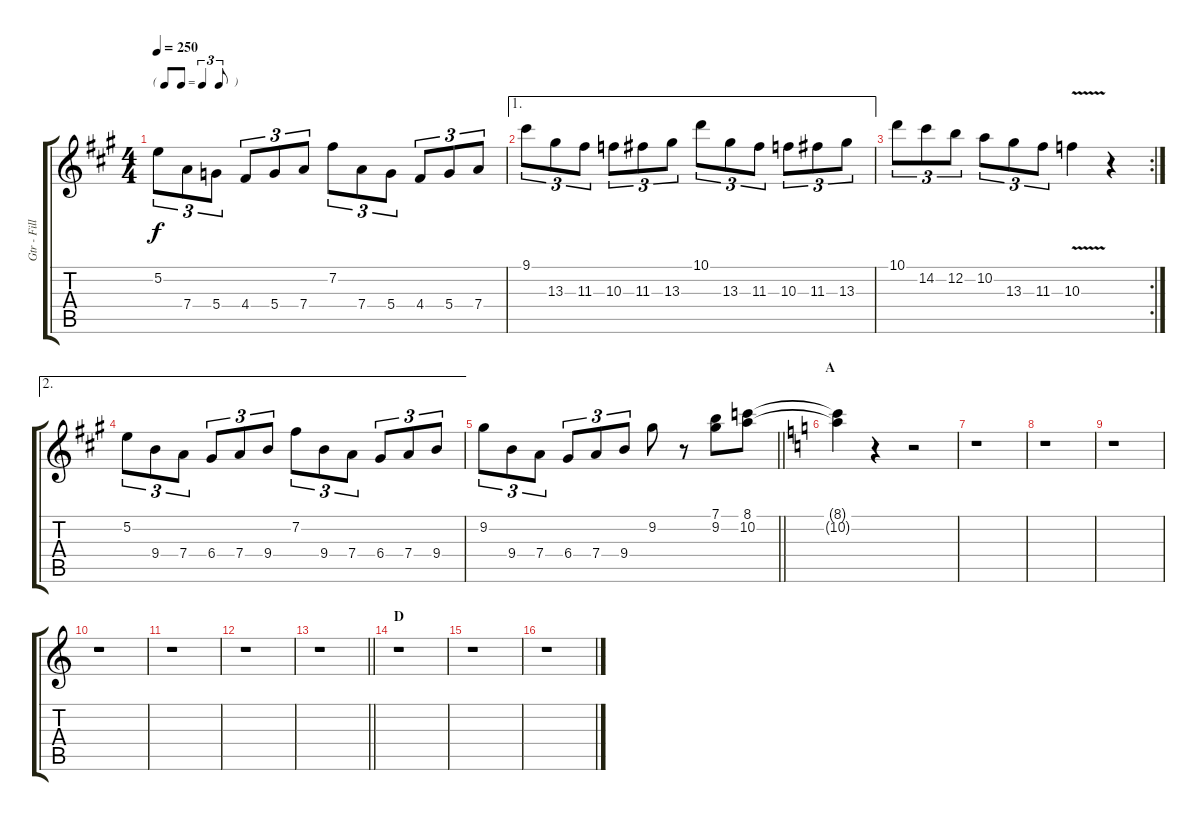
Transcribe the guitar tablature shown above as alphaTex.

\track ("Gtr - Fills" "Gtr - Fill") {instrument overdrivenguitar}
\staff {score tabs}
\tuning (E4 B3 G3 D3 A2 E2) {hide}
\ts (4 4)
\tf triplet8th
\tempo 250
\clef g2
\ks f#minor
5.2.8{tu (3 2) dy f} 7.4.8{tu (3 2)} 5.4.8{tu (3 2)} 4.4.8{tu (3 2)} 5.4.8{tu (3 2)} 7.4.8{tu (3 2)} 7.2.8{tu (3 2)} 7.4.8{tu (3 2)} 5.4.8{tu (3 2)} 4.4.8{tu (3 2)} 5.4.8{tu (3 2)} 7.4.8{tu (3 2)} |
\ae 1
9.1.8{tu (3 2)} 13.3.8{tu (3 2)} 11.3.8{tu (3 2)} 10.3.8{tu (3 2)} 11.3.8{tu (3 2)} 13.3.8{tu (3 2)} 10.1.8{tu (3 2)} 13.3.8{tu (3 2)} 11.3.8{tu (3 2)} 10.3.8{tu (3 2)} 11.3.8{tu (3 2)} 13.3.8{tu (3 2)} |
\rc 2
10.1.8{tu (3 2)} 14.2.8{tu (3 2)} 12.2.8{tu (3 2)} 10.2.8{tu (3 2)} 13.3.8{tu (3 2)} 11.3.8{tu (3 2)} 10.3{v}.4 r.4 |
\ae 2
5.2.8{tu (3 2)} 9.4.8{tu (3 2)} 7.4.8{tu (3 2)} 6.4.8{tu (3 2)} 7.4.8{tu (3 2)} 9.4.8{tu (3 2)} 7.2.8{tu (3 2)} 9.4.8{tu (3 2)} 7.4.8{tu (3 2)} 6.4.8{tu (3 2)} 7.4.8{tu (3 2)} 9.4.8{tu (3 2)} |
\barLineRight lightlight
9.2.8{tu (3 2)} 9.4.8{tu (3 2)} 7.4.8{tu (3 2)} 6.4.8{tu (3 2)} 7.4.8{tu (3 2)} 9.4.8{tu (3 2)} 9.2.8 r.8 (7.1 9.2).8 (8.1 10.2).8 |
\section ("" "A")
\ks aminor
(8.1{t} 10.2{t}).4 r.4 r.2 |
r.1 |
r.1 |
r.1 |
r.1 |
r.1 |
r.1 |
\barLineRight lightlight
r.1 |
\section ("" "D")
r.1 |
r.1 |
r.1
